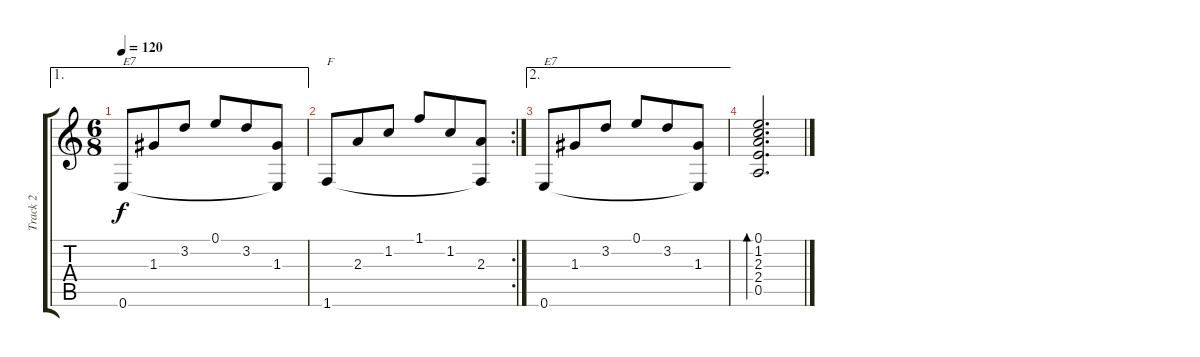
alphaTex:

\track ("Track 2" "Track 2") {instrument acousticguitarsteel}
\staff {score tabs}
\tuning (E4 B3 G3 D3 A2 E2) {hide}
\ae 1
\ts (6 8)
\tempo 120
\clef g2
\ks c
0.6.8{txt "E7" dy f} 1.3.8 3.2.8 0.1.8 3.2.8 (1.3 0.6{t}).8 |
\rc 2
1.6.8{txt "F"} 2.3.8 1.2.8 1.1.8 1.2.8 (2.3 1.6{t}).8 |
\ae 2
0.6.8{txt "E7"} 1.3.8 3.2.8 0.1.8 3.2.8 (1.3 0.6{t}).8 |
(0.1 1.2 2.3 2.4 0.5).2{d bd 120}
